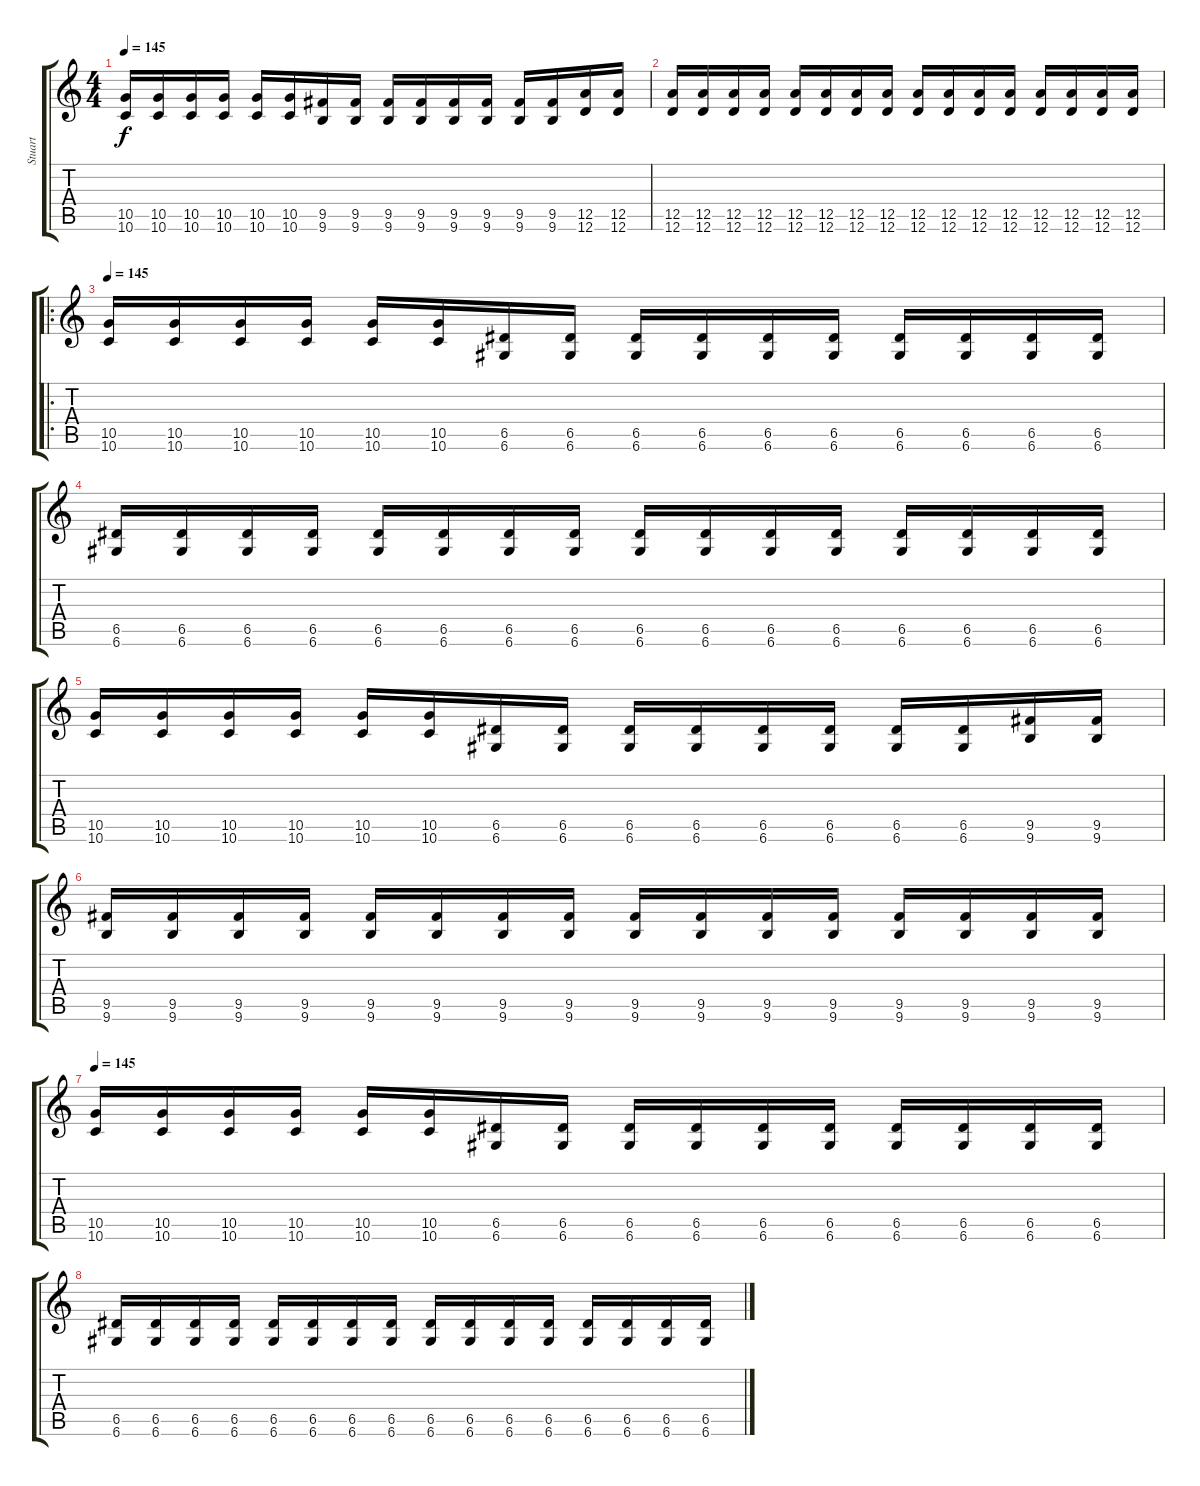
\track ("Stuart" "Stuart") {instrument distortionguitar}
\staff {score tabs}
\tuning (E4 B3 G3 D3 A2 D2) {hide}
\ts (4 4)
\tempo 145
\clef g2
\ks c
(10.5 10.6).16{dy f} (10.5 10.6).16 (10.5 10.6).16 (10.5 10.6).16 (10.5 10.6).16 (10.5 10.6).16 (9.5 9.6).16 (9.5 9.6).16 (9.5 9.6).16 (9.5 9.6).16 (9.5 9.6).16 (9.5 9.6).16 (9.5 9.6).16 (9.5 9.6).16 (12.5 12.6).16 (12.5 12.6).16 |
(12.5 12.6).16 (12.5 12.6).16 (12.5 12.6).16 (12.5 12.6).16 (12.5 12.6).16 (12.5 12.6).16 (12.5 12.6).16 (12.5 12.6).16 (12.5 12.6).16 (12.5 12.6).16 (12.5 12.6).16 (12.5 12.6).16 (12.5 12.6).16 (12.5 12.6).16 (12.5 12.6).16 (12.5 12.6).16 |
\ro
\tempo 145
(10.5 10.6).16{instrument distortionguitar} (10.5 10.6).16 (10.5 10.6).16 (10.5 10.6).16 (10.5 10.6).16 (10.5 10.6).16 (6.5 6.6).16 (6.5 6.6).16 (6.5 6.6).16 (6.5 6.6).16 (6.5 6.6).16 (6.5 6.6).16 (6.5 6.6).16 (6.5 6.6).16 (6.5 6.6).16 (6.5 6.6).16 |
(6.5 6.6).16 (6.5 6.6).16 (6.5 6.6).16 (6.5 6.6).16 (6.5 6.6).16 (6.5 6.6).16 (6.5 6.6).16 (6.5 6.6).16 (6.5 6.6).16 (6.5 6.6).16 (6.5 6.6).16 (6.5 6.6).16 (6.5 6.6).16 (6.5 6.6).16 (6.5 6.6).16 (6.5 6.6).16 |
(10.5 10.6).16 (10.5 10.6).16 (10.5 10.6).16 (10.5 10.6).16 (10.5 10.6).16 (10.5 10.6).16 (6.5 6.6).16 (6.5 6.6).16 (6.5 6.6).16 (6.5 6.6).16 (6.5 6.6).16 (6.5 6.6).16 (6.5 6.6).16 (6.5 6.6).16 (9.5 9.6).16 (9.5 9.6).16 |
(9.5 9.6).16 (9.5 9.6).16 (9.5 9.6).16 (9.5 9.6).16 (9.5 9.6).16 (9.5 9.6).16 (9.5 9.6).16 (9.5 9.6).16 (9.5 9.6).16 (9.5 9.6).16 (9.5 9.6).16 (9.5 9.6).16 (9.5 9.6).16 (9.5 9.6).16 (9.5 9.6).16 (9.5 9.6).16 |
\tempo 145
(10.5 10.6).16{instrument distortionguitar} (10.5 10.6).16 (10.5 10.6).16 (10.5 10.6).16 (10.5 10.6).16 (10.5 10.6).16 (6.5 6.6).16 (6.5 6.6).16 (6.5 6.6).16 (6.5 6.6).16 (6.5 6.6).16 (6.5 6.6).16 (6.5 6.6).16 (6.5 6.6).16 (6.5 6.6).16 (6.5 6.6).16 |
(6.5 6.6).16 (6.5 6.6).16 (6.5 6.6).16 (6.5 6.6).16 (6.5 6.6).16 (6.5 6.6).16 (6.5 6.6).16 (6.5 6.6).16 (6.5 6.6).16 (6.5 6.6).16 (6.5 6.6).16 (6.5 6.6).16 (6.5 6.6).16 (6.5 6.6).16 (6.5 6.6).16 (6.5 6.6).16
